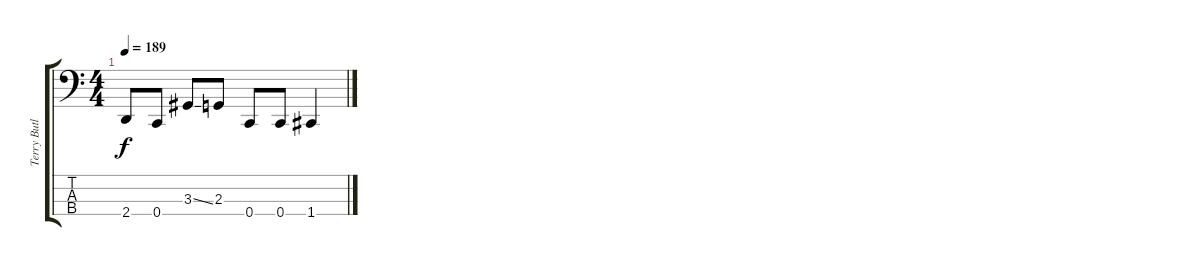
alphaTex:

\track ("Terry Butler (Bass)" "Terry Butl") {instrument electricbasspick}
\staff {score tabs}
\tuning (Eb2 Bb1 F1 C1) {hide}
\ts (4 4)
\tempo 189
\clef f4
\ks c
2.4.8{dy f} 0.4.8 3.3{ss}.8 2.3.8 0.4.8 0.4.8 1.4.4
